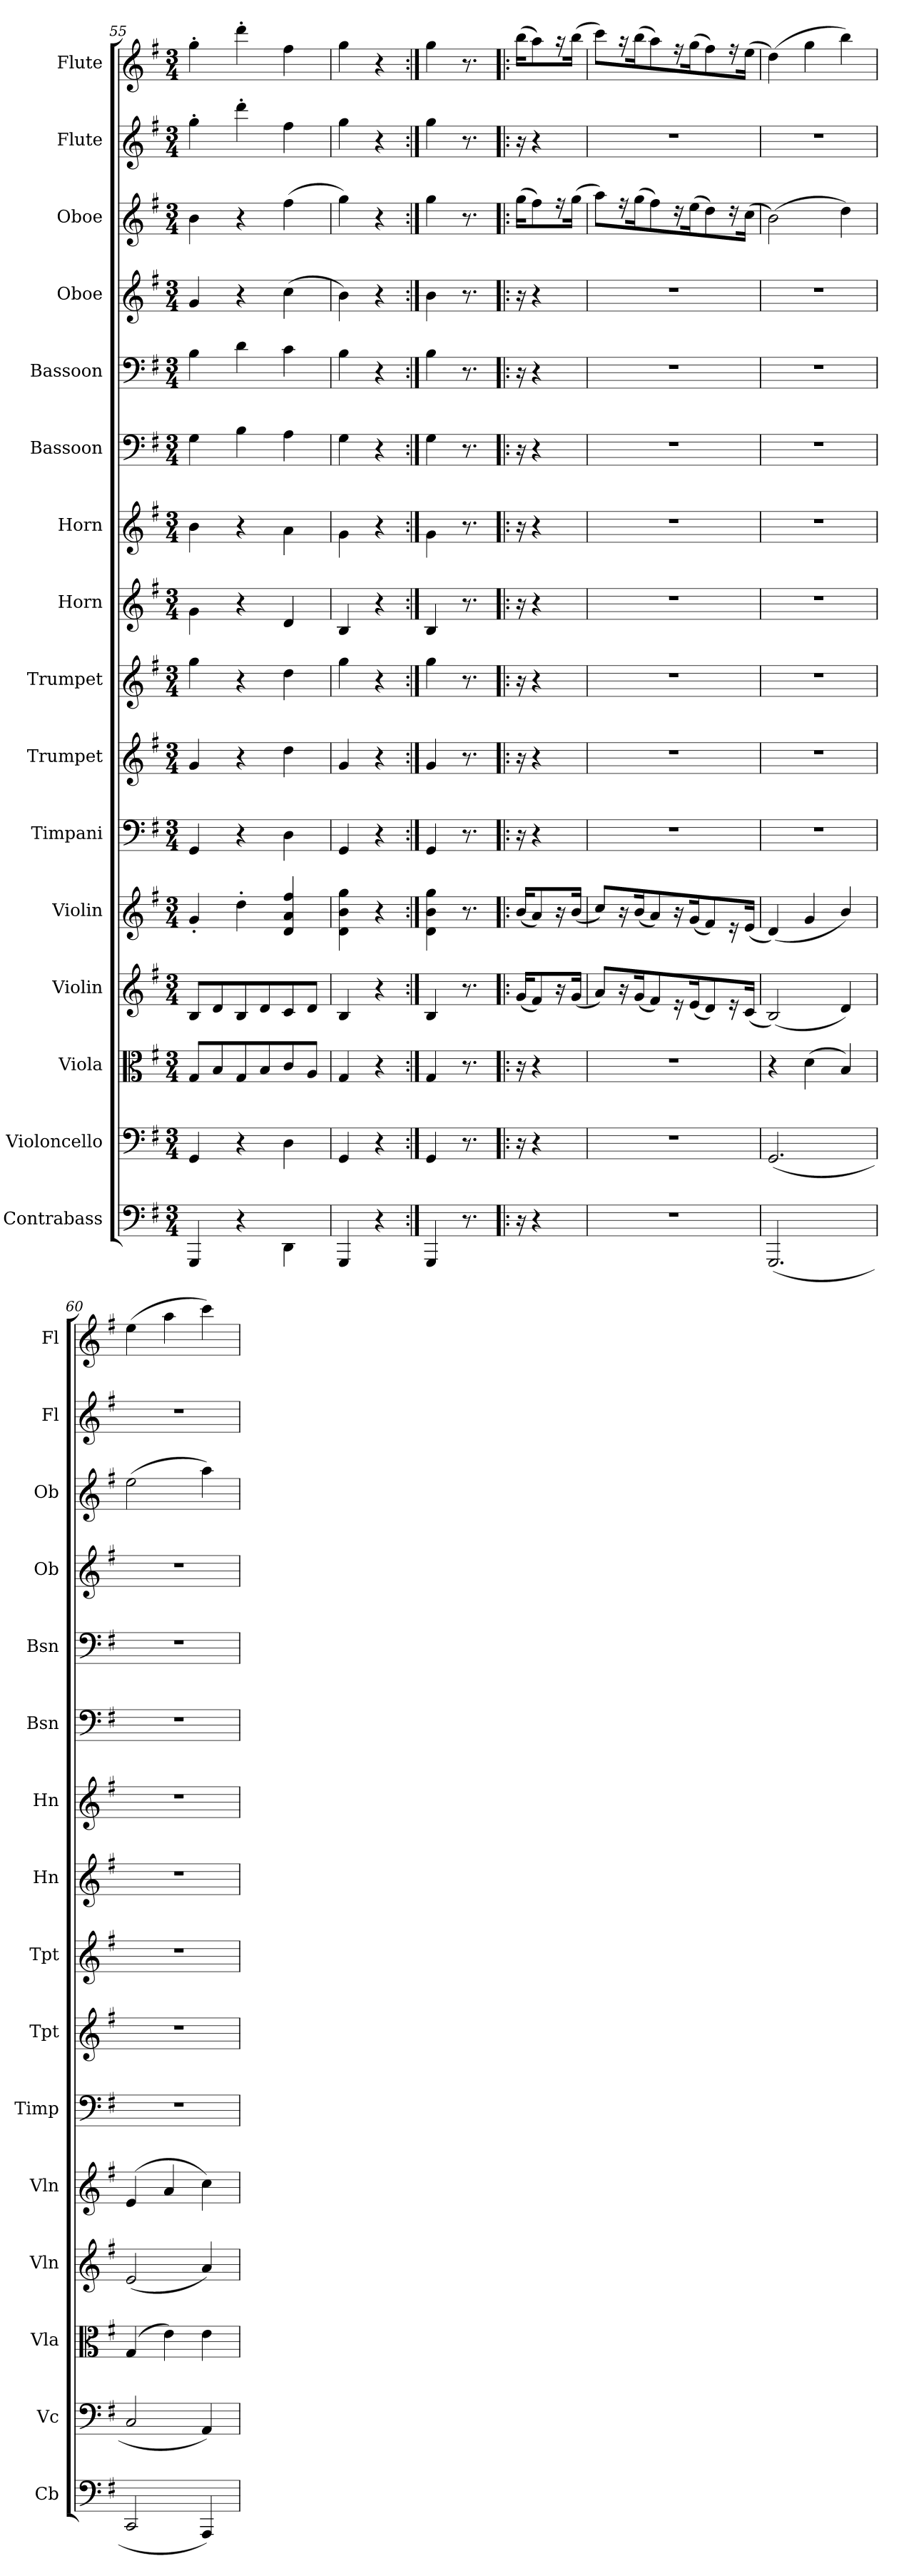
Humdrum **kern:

**kern	**kern	**kern	**kern	**kern	**kern	**kern	**kern	**kern	**kern	**kern	**kern	**kern	**kern	**kern	**kern
*part16	*part15	*part14	*part13	*part12	*part11	*part10	*part9	*part8	*part7	*part6	*part5	*part4	*part3	*part2	*part1
*staff16	*staff15	*staff14	*staff13	*staff12	*staff11	*staff10	*staff9	*staff8	*staff7	*staff6	*staff5	*staff4	*staff3	*staff2	*staff1
*I"Contrabass	*I"Violoncello	*I"Viola	*I"Violin	*I"Violin	*I"Timpani	*I"Trumpet	*I"Trumpet	*I"Horn	*I"Horn	*I"Bassoon	*I"Bassoon	*I"Oboe	*I"Oboe	*I"Flute	*I"Flute
*I'Cb	*I'Vc	*I'Vla	*I'Vln	*I'Vln	*I'Timp	*I'Tpt	*I'Tpt	*I'Hn	*I'Hn	*I'Bsn	*I'Bsn	*I'Ob	*I'Ob	*I'Fl	*I'Fl
*clefF4	*clefF4	*clefC3	*clefG2	*clefG2	*clefF4	*clefG2	*clefG2	*clefG2	*clefG2	*clefF4	*clefF4	*clefG2	*clefG2	*clefG2	*clefG2
*k[f#]	*k[f#]	*k[f#]	*k[f#]	*k[f#]	*k[f#]	*k[f#]	*k[f#]	*k[f#]	*k[f#]	*k[f#]	*k[f#]	*k[f#]	*k[f#]	*k[f#]	*k[f#]
*M3/4	*M3/4	*M3/4	*M3/4	*M3/4	*M3/4	*M3/4	*M3/4	*M3/4	*M3/4	*M3/4	*M3/4	*M3/4	*M3/4	*M3/4	*M3/4
=55	=55	=55	=55	=55	=55	=55	=55	=55	=55	=55	=55	=55	=55	=55	=55
4GGG/	4GG/	8G/L	8B/L	4g'/	4GG/	4g/	4gg\	4g\	4b\	4G\	4B\	4g/	4b\	4gg'\	4gg'\
.	.	8B/	8d/	.	.	.	.	.	.	.	.	.	.	.	.
4r	4r	8G/	8B/	4dd'\	4r	4r	4r	4r	4r	4B\	4d\	4r	4r	4ddd'\	4ddd'\
.	.	8B/	8d/	.	.	.	.	.	.	.	.	.	.	.	.
4DD\	4D\	8c/	8c/	4d/ 4a/ 4ff#/	4D\	4dd\	4dd\	4d/	4a\	4A\	4c\	(4cc\	(4ff#\	4ff#\	4ff#\
.	.	8A/J	8d/J	.	.	.	.	.	.	.	.	.	.	.	.
=56	=56	=56	=56	=56	=56	=56	=56	=56	=56	=56	=56	=56	=56	=56	=56
4GGG/	4GG/	4G/	4B/	4d\ 4b\ 4gg\	4GG/	4g/	4gg\	4B/	4g\	4G\	4B\	4b\)	4gg\)	4gg\	4gg\
4r	4r	4r	4r	4r	4r	4r	4r	4r	4r	4r	4r	4r	4r	4r	4r
=:|!	=:|!	=:|!	=:|!	=:|!	=:|!	=:|!	=:|!	=:|!	=:|!	=:|!	=:|!	=:|!	=:|!	=:|!	=:|!
4GGG/	4GG/	4G/	4B/	4d\ 4b\ 4gg\	4GG/	4g/	4gg\	4B/	4g\	4G\	4B\	4b\	4gg\	4gg\	4gg\
8.r	8.r	8.r	8.r	8.r	8.r	8.r	8.r	8.r	8.r	8.r	8.r	8.r	8.r	8.r	8.r
=!|:	=!|:	=!|:	=!|:	=!|:	=!|:	=!|:	=!|:	=!|:	=!|:	=!|:	=!|:	=!|:	=!|:	=!|:	=!|:
16r	16r	16r	(16g/KL	(16b/KL	16r	16r	16r	16r	16r	16r	16r	16r	(16gg\KL	16r	(16bb\KL
4r	4r	4r	8f#/)	8a/)	4r	4r	4r	4r	4r	4r	4r	4r	8ff#\)	4r	8aa\)
.	.	.	16r	16r	.	.	.	.	.	.	.	.	16r	.	16r
.	.	.	(16g/Jk	(16b/Jk	.	.	.	.	.	.	.	.	(16gg\Jk	.	(16bb\Jk
=58	=58	=58	=58	=58	=58	=58	=58	=58	=58	=58	=58	=58	=58	=58	=58
2.r	2.r	2.r	8a/L)	8cc/L)	2.r	2.r	2.r	2.r	2.r	2.r	2.r	2.r	8aa\L)	2.r	8ccc\L)
.	.	.	16r	16r	.	.	.	.	.	.	.	.	16r	.	16r
.	.	.	(16g/K	(16b/K	.	.	.	.	.	.	.	.	(16gg\K	.	(16bb\K
.	.	.	8f#/)	8a/)	.	.	.	.	.	.	.	.	8ff#\)	.	8aa\)
.	.	.	16r	16r	.	.	.	.	.	.	.	.	16r	.	16r
.	.	.	(16e/K	(16g/K	.	.	.	.	.	.	.	.	(16ee\K	.	(16gg\K
.	.	.	8d/)	8f#/)	.	.	.	.	.	.	.	.	8dd\)	.	8ff#\)
.	.	.	16r	16r	.	.	.	.	.	.	.	.	16r	.	16r
.	.	.	(16c/Jk	(16e/Jk	.	.	.	.	.	.	.	.	(16cc\Jk	.	(16ee\Jk
=59	=59	=59	=59	=59	=59	=59	=59	=59	=59	=59	=59	=59	=59	=59	=59
(2.GGG/	(2.GG/	4r	(2B/)	(4d/)	2.r	2.r	2.r	2.r	2.r	2.r	2.r	2.r	(2b\)	2.r	(4dd\)
.	.	(4d\	.	4g/	.	.	.	.	.	.	.	.	.	.	4gg\
.	.	4B/)	4d/)	4b/)	.	.	.	.	.	.	.	.	4dd\)	.	4bb\)
=60	=60	=60	=60	=60	=60	=60	=60	=60	=60	=60	=60	=60	=60	=60	=60
2CC/	2C/	(4G/	(2e/	(4e/	2.r	2.r	2.r	2.r	2.r	2.r	2.r	2.r	(2ee\	2.r	(4ee\
.	.	4e\)	.	4a/	.	.	.	.	.	.	.	.	.	.	4aa\
4AAA/)	4AA/)	4e\	4a/)	4cc\)	.	.	.	.	.	.	.	.	4aa\)	.	4ccc\)
=	=	=	=	=	=	=	=	=	=	=	=	=	=	=	=
*-	*-	*-	*-	*-	*-	*-	*-	*-	*-	*-	*-	*-	*-	*-	*-
